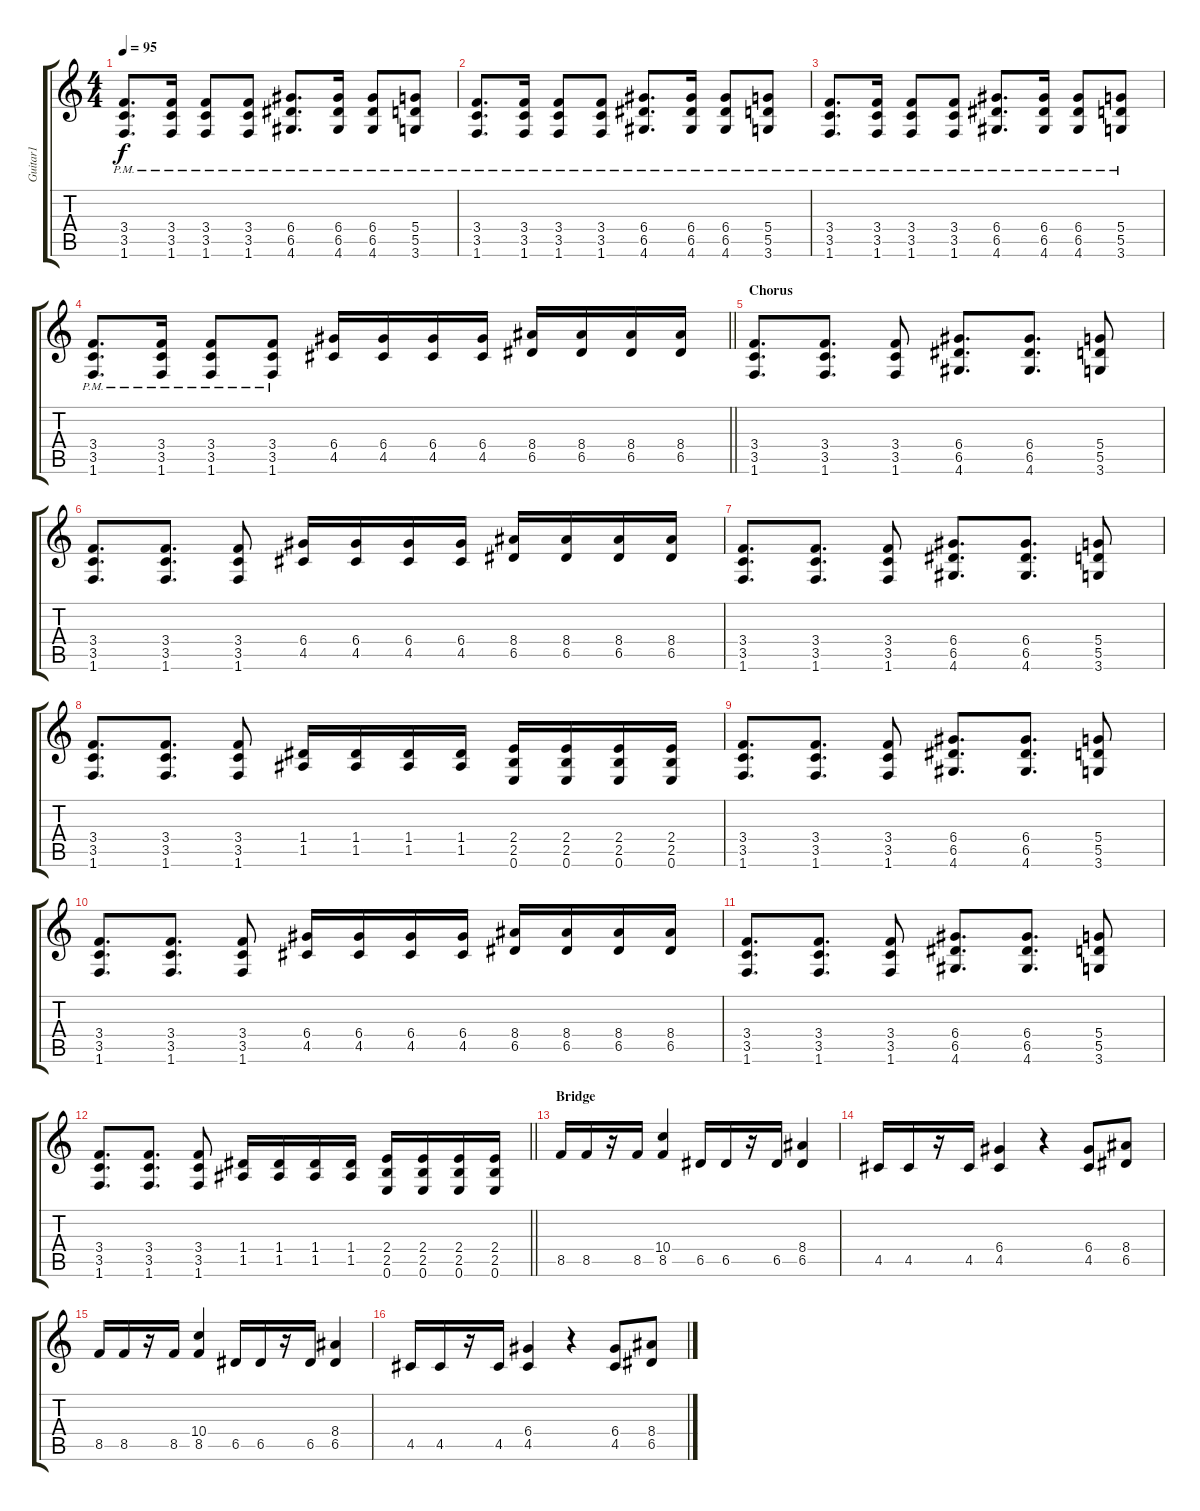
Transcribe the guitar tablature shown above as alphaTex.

\track ("Guitar1" "Guitar1") {instrument distortionguitar}
\staff {score tabs}
\tuning (E4 B3 G3 D3 A2 E2) {hide}
\ts (4 4)
\tempo 95
\clef g2
\ks c
(3.4{pm} 3.5{pm} 1.6{pm}).8{d dy f} (3.4{pm} 3.5{pm} 1.6{pm}).16 (3.4{pm} 3.5{pm} 1.6{pm}).8 (3.4{pm} 3.5{pm} 1.6{pm}).8 (6.4{pm} 6.5{pm} 4.6{pm}).8{d} (6.4{pm} 6.5{pm} 4.6{pm}).16 (6.4{pm} 6.5{pm} 4.6{pm}).8 (5.4{pm} 5.5{pm} 3.6{pm}).8 |
(3.4{pm} 3.5{pm} 1.6{pm}).8{d} (3.4{pm} 3.5{pm} 1.6{pm}).16 (3.4{pm} 3.5{pm} 1.6{pm}).8 (3.4{pm} 3.5{pm} 1.6{pm}).8 (6.4{pm} 6.5{pm} 4.6{pm}).8{d} (6.4{pm} 6.5{pm} 4.6{pm}).16 (6.4{pm} 6.5{pm} 4.6{pm}).8 (5.4{pm} 5.5{pm} 3.6{pm}).8 |
(3.4{pm} 3.5{pm} 1.6{pm}).8{d} (3.4{pm} 3.5{pm} 1.6{pm}).16 (3.4{pm} 3.5{pm} 1.6{pm}).8 (3.4{pm} 3.5{pm} 1.6{pm}).8 (6.4{pm} 6.5{pm} 4.6{pm}).8{d} (6.4{pm} 6.5{pm} 4.6{pm}).16 (6.4{pm} 6.5{pm} 4.6{pm}).8 (5.4{pm} 5.5{pm} 3.6{pm}).8 |
\barLineRight lightlight
(3.4{pm} 3.5{pm} 1.6{pm}).8{d} (3.4{pm} 3.5{pm} 1.6{pm}).16 (3.4{pm} 3.5{pm} 1.6{pm}).8 (3.4{pm} 3.5{pm} 1.6{pm}).8 (6.4 4.5).16 (6.4 4.5).16 (6.4 4.5).16 (6.4 4.5).16 (8.4 6.5).16 (8.4 6.5).16 (8.4 6.5).16 (8.4 6.5).16 |
\section ("" "Chorus")
(3.4 3.5 1.6).8{d} (3.4 3.5 1.6).8{d} (3.4 3.5 1.6).8 (6.4 6.5 4.6).8{d} (6.4 6.5 4.6).8{d} (5.4 5.5 3.6).8 |
(3.4 3.5 1.6).8{d} (3.4 3.5 1.6).8{d} (3.4 3.5 1.6).8 (6.4 4.5).16 (6.4 4.5).16 (6.4 4.5).16 (6.4 4.5).16 (8.4 6.5).16 (8.4 6.5).16 (8.4 6.5).16 (8.4 6.5).16 |
(3.4 3.5 1.6).8{d} (3.4 3.5 1.6).8{d} (3.4 3.5 1.6).8 (6.4 6.5 4.6).8{d} (6.4 6.5 4.6).8{d} (5.4 5.5 3.6).8 |
(3.4 3.5 1.6).8{d} (3.4 3.5 1.6).8{d} (3.4 3.5 1.6).8 (1.4 1.5).16 (1.4 1.5).16 (1.4 1.5).16 (1.4 1.5).16 (2.4 2.5 0.6).16 (2.4 2.5 0.6).16 (2.4 2.5 0.6).16 (2.4 2.5 0.6).16 |
(3.4 3.5 1.6).8{d} (3.4 3.5 1.6).8{d} (3.4 3.5 1.6).8 (6.4 6.5 4.6).8{d} (6.4 6.5 4.6).8{d} (5.4 5.5 3.6).8 |
(3.4 3.5 1.6).8{d} (3.4 3.5 1.6).8{d} (3.4 3.5 1.6).8 (6.4 4.5).16 (6.4 4.5).16 (6.4 4.5).16 (6.4 4.5).16 (8.4 6.5).16 (8.4 6.5).16 (8.4 6.5).16 (8.4 6.5).16 |
(3.4 3.5 1.6).8{d} (3.4 3.5 1.6).8{d} (3.4 3.5 1.6).8 (6.4 6.5 4.6).8{d} (6.4 6.5 4.6).8{d} (5.4 5.5 3.6).8 |
\barLineRight lightlight
(3.4 3.5 1.6).8{d} (3.4 3.5 1.6).8{d} (3.4 3.5 1.6).8 (1.4 1.5).16 (1.4 1.5).16 (1.4 1.5).16 (1.4 1.5).16 (2.4 2.5 0.6).16 (2.4 2.5 0.6).16 (2.4 2.5 0.6).16 (2.4 2.5 0.6).16 |
\section ("" "Bridge")
8.5.16 8.5.16 r.16 8.5.16 (10.4 8.5).4 6.5.16 6.5.16 r.16 6.5.16 (8.4 6.5).4 |
4.5.16 4.5.16 r.16 4.5.16 (6.4 4.5).4 r.4 (6.4 4.5).8 (8.4 6.5).8 |
8.5.16 8.5.16 r.16 8.5.16 (10.4 8.5).4 6.5.16 6.5.16 r.16 6.5.16 (8.4 6.5).4 |
4.5.16 4.5.16 r.16 4.5.16 (6.4 4.5).4 r.4 (6.4 4.5).8 (8.4 6.5).8
